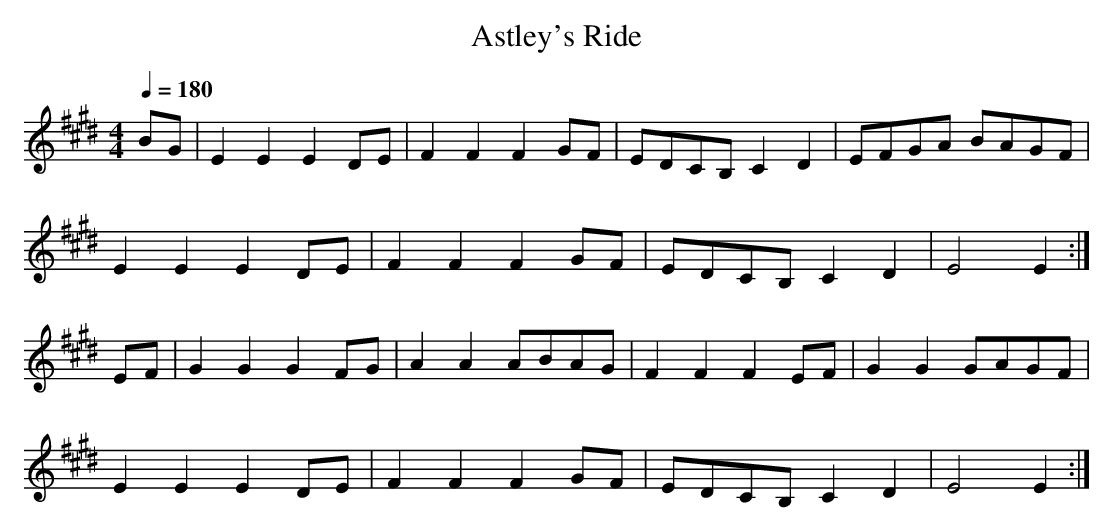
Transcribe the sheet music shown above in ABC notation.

X:1
T:Astley's Ride
M:4/4
Q:1/4=180
K:Emaj
BG|E2E2 E2DE|F2F2 F2GF|EDCB, C2D2|EFGA BAGF|
E2E2 E2DE|F2F2 F2GF|EDCB, C2D2|E4E2 :|
EF|G2G2 G2FG|A2A2 ABAG| F2F2 F2EF|G2G2 GAGF|
E2E2 E2DE|F2F2 F2GF|EDCB, C2D2|E4E2 :|
